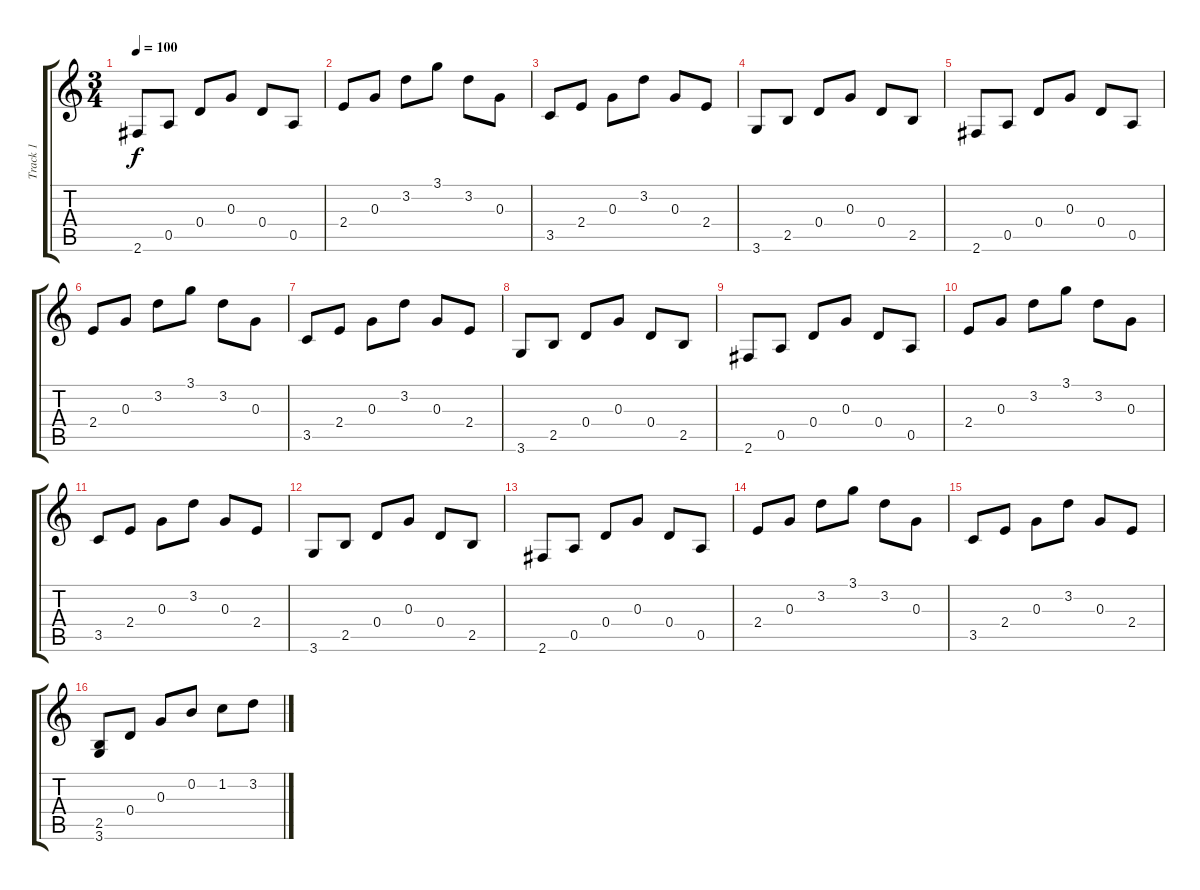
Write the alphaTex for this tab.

\track ("Track 1" "Track 1") {instrument acousticguitarnylon}
\staff {score tabs}
\tuning (E4 B3 G3 D3 A2 E2) {hide}
\ts (3 4)
\tempo 100
\clef g2
\ks c
2.6.8{dy f} 0.5.8 0.4.8 0.3.8 0.4.8 0.5.8 |
2.4.8 0.3.8 3.2.8 3.1.8 3.2.8 0.3.8 |
3.5.8 2.4.8 0.3.8 3.2.8 0.3.8 2.4.8 |
3.6.8 2.5.8 0.4.8 0.3.8 0.4.8 2.5.8 |
2.6.8 0.5.8 0.4.8 0.3.8 0.4.8 0.5.8 |
2.4.8 0.3.8 3.2.8 3.1.8 3.2.8 0.3.8 |
3.5.8 2.4.8 0.3.8 3.2.8 0.3.8 2.4.8 |
3.6.8 2.5.8 0.4.8 0.3.8 0.4.8 2.5.8 |
2.6.8 0.5.8 0.4.8 0.3.8 0.4.8 0.5.8 |
2.4.8 0.3.8 3.2.8 3.1.8 3.2.8 0.3.8 |
3.5.8 2.4.8 0.3.8 3.2.8 0.3.8 2.4.8 |
3.6.8 2.5.8 0.4.8 0.3.8 0.4.8 2.5.8 |
2.6.8 0.5.8 0.4.8 0.3.8 0.4.8 0.5.8 |
2.4.8 0.3.8 3.2.8 3.1.8 3.2.8 0.3.8 |
3.5.8 2.4.8 0.3.8 3.2.8 0.3.8 2.4.8 |
(2.5 3.6).8 0.4.8 0.3.8 0.2.8 1.2.8 3.2.8
